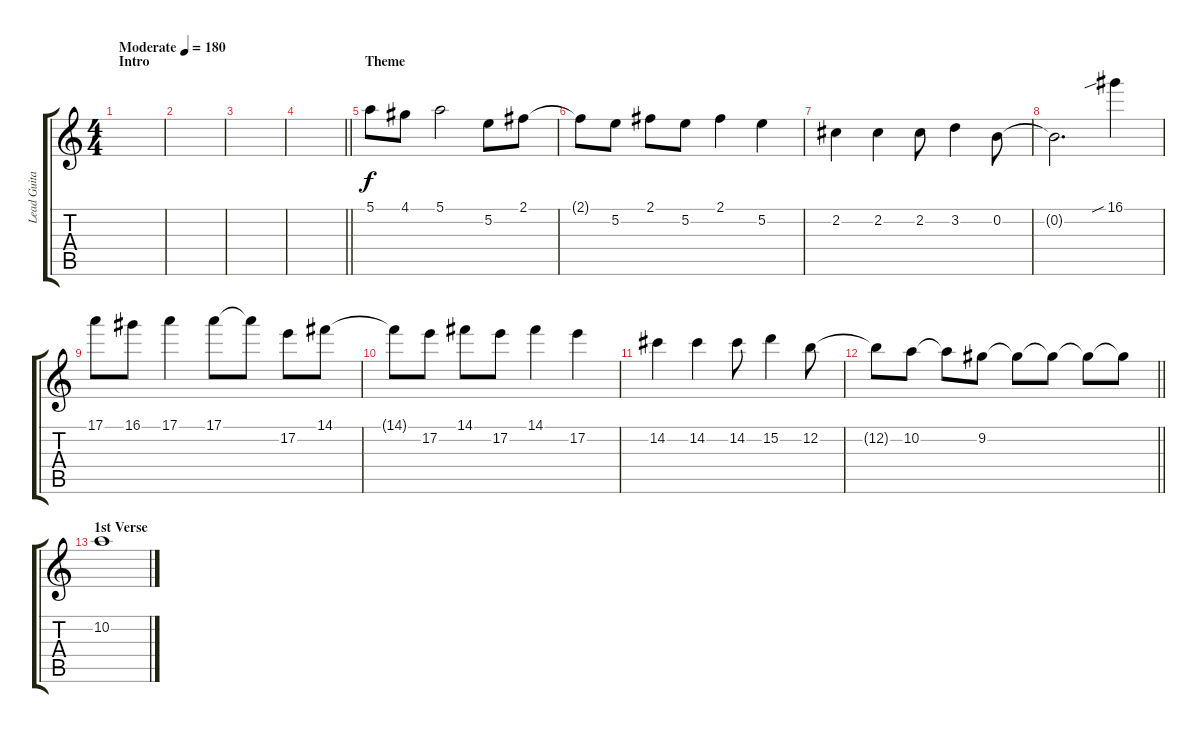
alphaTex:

\track ("Lead Guitar 2" "Lead Guita") {instrument overdrivenguitar}
\staff {score tabs}
\tuning (E4 B3 G3 D3 A2 D2) {hide}
\ts (4 4)
\section ("" "Intro")
\tempo (180 "Moderate")
\clef g2
\ks c
|
|
|
\barLineRight lightlight
|
\section ("" "Theme")
5.1.8 4.1.8 5.1.2 5.2.8 2.1.8 |
2.1{t}.8 5.2.8 2.1.8 5.2.8 2.1.4 5.2.4 |
2.2.4 2.2.4 2.2.8 3.2.4 0.2.8 |
0.2{t}.2{d} 16.1{sib}.4 |
17.1.8 16.1.8 17.1.4 17.1.8 17.1{t}.8 17.2.8 14.1.8 |
14.1{t}.8 17.2.8 14.1.8 17.2.8 14.1.4 17.2.4 |
14.2.4 14.2.4 14.2.8 15.2.4 12.2.8 |
\barLineRight lightlight
12.2{t}.8 10.2.8 10.2{t}.8 9.2.8 9.2{t}.8 9.2{t}.8 9.2{t}.8 9.2{t}.8 |
\section ("" "1st Verse")
10.2.1
